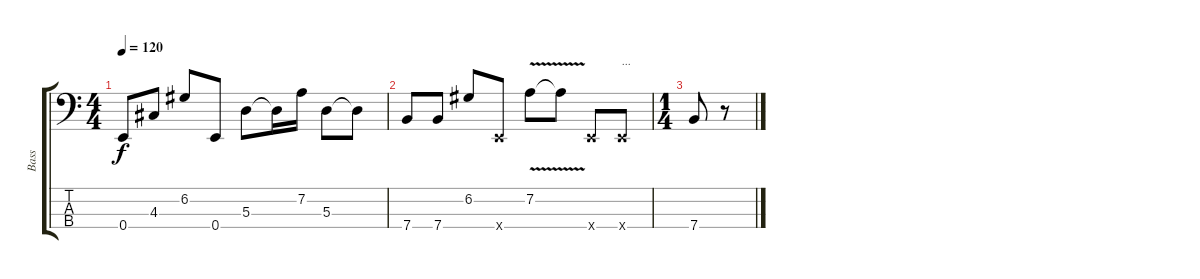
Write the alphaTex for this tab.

\track ("Bass" "Bass") {instrument slapbass2}
\staff {score tabs}
\tuning (G2 D2 A1 E1) {hide}
\ts (4 4)
\tempo 120
\clef f4
\ks c
0.4.8{dy f} 4.3.8 6.2.8 0.4.8 5.3.8 5.3{t}.16 7.2.16 5.3.8 5.3{t}.8 |
7.4.8 7.4.8 6.2.8 0.4{x}.8 7.2{v}.8 7.2{t}.8 0.4{x}.8 0.4{x}.8{txt "..."} |
\ts (1 4)
7.4.8 r.8
